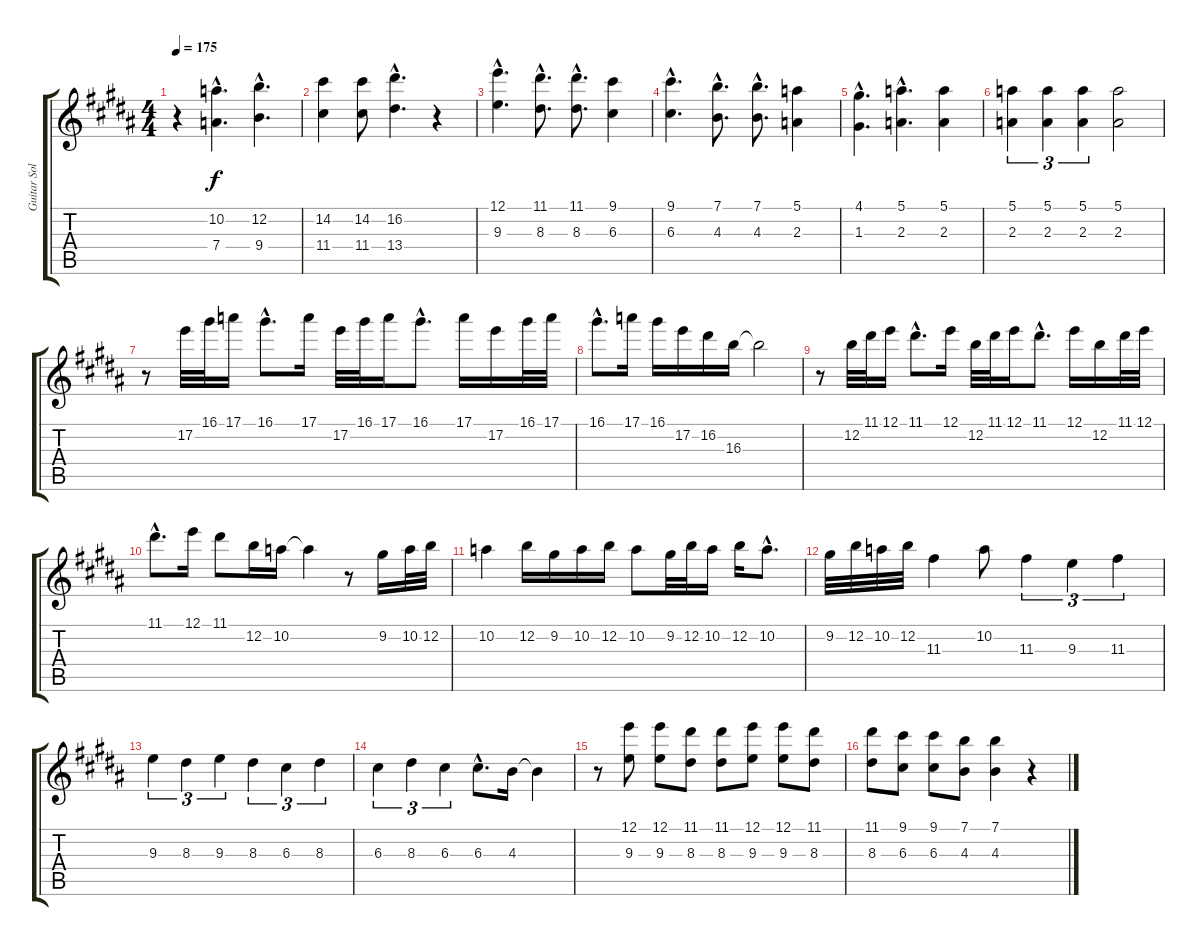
\track ("Guitar Solo 1" "Guitar Sol") {instrument distortionguitar}
\staff {score tabs}
\tuning (E4 B3 G3 D3 A2 E2) {hide}
\ts (4 4)
\tempo 175
\clef g2
\ks b
r.4{dy f} (10.2{hac} 7.4{hac}).4{d} (12.2{hac} 9.4{hac}).4{d} |
(14.2 11.4).4 (14.2 11.4).8 (16.2{hac} 13.4{hac}).4{d} r.4 |
(12.1{hac} 9.3{hac}).4{d} (11.1{hac} 8.3{hac}).8{d} (11.1{hac} 8.3{hac}).8{d} (9.1 6.3).4 |
(9.1{hac} 6.3{hac}).4{d} (7.1{hac} 4.3{hac}).8{d} (7.1{hac} 4.3{hac}).8{d} (5.1 2.3).4 |
(4.1{hac} 1.3{hac}).4{d} (5.1{hac} 2.3{hac}).4{d} (5.1 2.3).4 |
(5.1 2.3).4{tu (3 2)} (5.1 2.3).4{tu (3 2)} (5.1 2.3).4{tu (3 2)} (5.1 2.3).2 |
r.8 17.2.32 16.1.32 17.1.16 16.1{hac}.8{d} 17.1.16 17.2.32 16.1.32 17.1.16 16.1{hac}.8{d} 17.1.16 17.2.16 16.1.32 17.1.32 |
16.1{hac}.8{d} 17.1.16 16.1.16 17.2.16 16.2.16 16.3.16 16.3{t}.2 |
r.8 12.2.32 11.1.32 12.1.16 11.1{hac}.8{d} 12.1.16 12.2.32 11.1.32 12.1.16 11.1{hac}.8{d} 12.1.16 12.2.16 11.1.32 12.1.32 |
11.1{hac}.8{d} 12.1.16 11.1.8 12.2.16 10.2.16 10.2{t}.4 r.8 9.2.16 10.2.32 12.2.32 |
10.2.4 12.2.16 9.2.16 10.2.16 12.2.16 10.2.8 9.2.32 12.2.32 10.2.16 12.2.16 10.2{hac}.8{d} |
9.2.32 12.2.32 10.2.32 12.2.32 11.3.4 10.2.8 11.3.4{tu (3 2)} 9.3.4{tu (3 2)} 11.3.4{tu (3 2)} |
9.3.4{tu (3 2)} 8.3.4{tu (3 2)} 9.3.4{tu (3 2)} 8.3.4{tu (3 2)} 6.3.4{tu (3 2)} 8.3.4{tu (3 2)} |
6.3.4{tu (3 2)} 8.3.4{tu (3 2)} 6.3.4{tu (3 2)} 6.3{hac}.8{d} 4.3.16 4.3{t}.4 |
r.8 (12.1 9.3).8 (12.1 9.3).8 (11.1 8.3).8 (11.1 8.3).8 (12.1 9.3).8 (12.1 9.3).8 (11.1 8.3).8 |
(11.1 8.3).8 (9.1 6.3).8 (9.1 6.3).8 (7.1 4.3).8 (7.1 4.3).4 r.4
